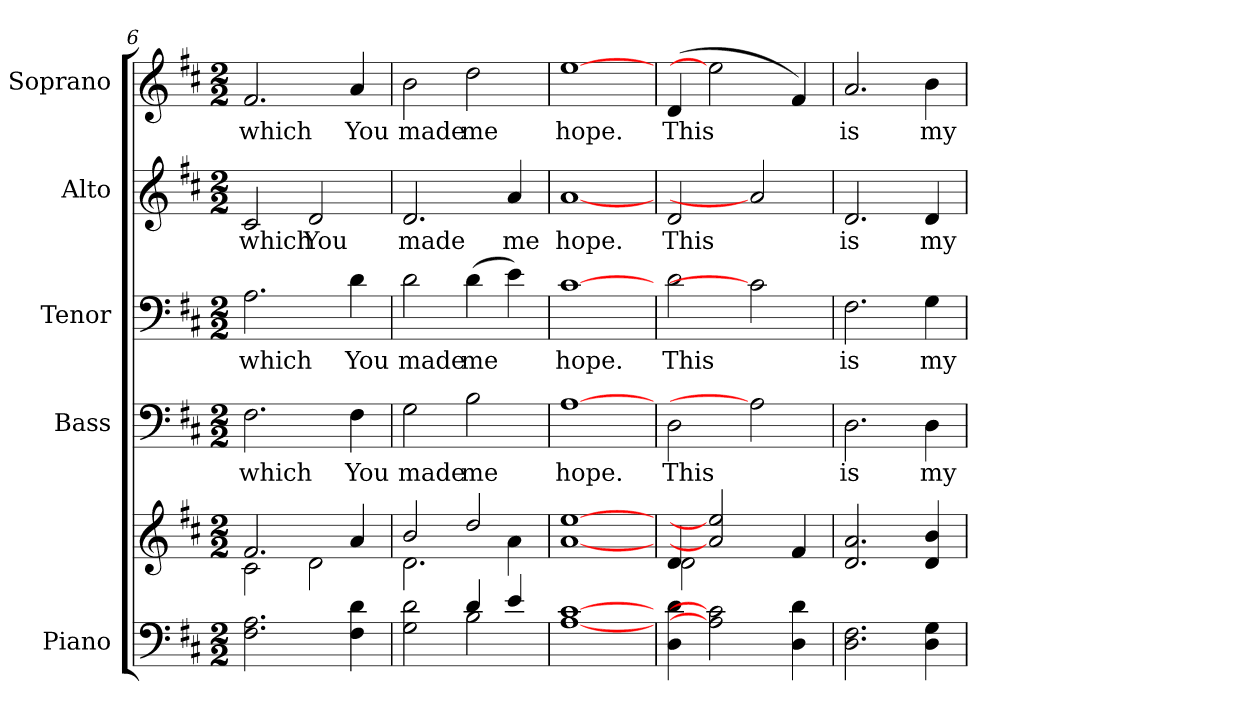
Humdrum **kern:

**kern	**kern	**kern	**text	**kern	**text	**kern	**text	**kern	**text
*part5	*part5	*part4	*part4	*part3	*part3	*part2	*part2	*part1	*part1
*staff6	*staff5	*staff4	*staff4	*staff3	*staff3	*staff2	*staff2	*staff1	*staff1
*I"Piano	*	*I"Bass	*	*I"Tenor	*	*I"Alto	*	*I"Soprano	*
*I'Pno.	*	*I'B.	*	*I'T.	*	*I'A.	*	*I'S.	*
*clefF4	*clefG2	*clefF4	*	*clefF4	*	*clefG2	*	*clefG2	*
*k[f#c#]	*k[f#c#]	*k[f#c#]	*	*k[f#c#]	*	*k[f#c#]	*	*k[f#c#]	*
*D:	*D:	*D:	*	*D:	*	*D:	*	*D:	*
*M2/2	*M2/2	*M2/2	*	*M2/2	*	*M2/2	*	*M2/2	*
=6	=6	=6	=6	=6	=6	=6	=6	=6	=6
*	*^	*	*	*	*	*	*	*	*
!	!	!	!	!LO:LY:b:color=#000000	!	!	!	!	!	!
!	!	!	!	!	!	!LO:LY:b:color=#000000	!	!	!	!
!	!	!	!	!	!	!	!	!LO:LY:b:color=#000000	!	!
!	!	!	!	!	!	!	!	!	!	!LO:LY:b:color=#000000
2.F#i\ 2.Ai	2.f#i/	2c#i\	2.F#i\	which	2.Ai\	which	2c#i/	which	2.f#i/	which
!	!	!	!	!	!	!	!	!LO:LY:b:color=#000000	!	!
.	.	2di\	.	.	.	.	2di/	You	.	.
!	!	!	!	!LO:LY:b:color=#000000	!	!	!	!	!	!
!	!	!	!	!	!	!LO:LY:b:color=#000000	!	!	!	!
!	!	!	!	!	!	!	!	!	!	!LO:LY:b:color=#000000
4F#i\ 4di	4ai/	.	4F#i\	You	4di\	You	.	.	4ai/	You
!!LO:PB:g=z
=7	=7	=7	=7	=7	=7	=7	=7	=7	=7	=7
*^	*	*	*	*	*	*	*	*	*	*
!	!	!	!	!	!LO:LY:b:color=#000000	!	!	!	!	!	!
!	!	!	!	!	!	!	!LO:LY:b:color=#000000	!	!	!	!
!	!	!	!	!	!	!	!	!	!LO:LY:b:color=#000000	!	!
!	!	!	!	!	!	!	!	!	!	!	!LO:LY:b:color=#000000
2Gi\ 2di	2ryy	2bi/	2.di\	2Gi\	made	2di\	made	2.di/	made	2bi\	made
!	!	!	!	!	!LO:LY:b:color=#000000	!	!	!	!	!	!
!	!	!	!	!	!	!	!LO:LY:b:color=#000000	!	!	!	!
!	!	!	!	!	!	!	!	!	!	!	!LO:LY:b:color=#000000
4di/	2Bi\	2ddi/	.	2Bi\	me	(4di\	me	.	.	2ddi\	me
!	!	!	!	!	!	!	!	!	!LO:LY:b:color=#000000	!	!
4ei/	.	.	4ai\	.	.	4ei\)	.	4ai/	me	.	.
*v	*v	*	*	*	*	*	*	*	*	*	*
*	*v	*v	*	*	*	*	*	*	*	*
=8	=8	=8	=8	=8	=8	=8	=8	=8	=8
*	*^	*	*	*	*	*	*	*	*
!	!	!	!	!LO:LY:b:color=#000000	!	!	!	!	!	!
*	*v	*v	*	*	*	*	*	*	*	*
*	*^	*	*	*	*	*	*	*	*
!	!	!	!	!	!	!LO:LY:b:color=#000000	!	!	!	!
*	*v	*v	*	*	*	*	*	*	*	*
*	*^	*	*	*	*	*	*	*	*
!	!	!	!	!	!	!	!	!LO:LY:b:color=#000000	!	!
*	*v	*v	*	*	*	*	*	*	*	*
*	*^	*	*	*	*	*	*	*	*
!	!	!	!	!	!	!	!	!	!	!LO:LY:b:color=#000000
*	*v	*v	*	*	*	*	*	*	*	*
[1Ai [1c#i	[1ai [1eei	[1Ai	hope.	[1c#i	hope.	[1ai	hope.	[1eei	hope.
=9	=9	=9	=9	=9	=9	=9	=9	=9	=9
*	*^	*	*	*	*	*	*	*	*
!	!	!	!	!LO:LY:b:color=#000000	!	!	!	!	!	!
!	!	!	!	!	!	!LO:LY:b:color=#000000	!	!	!	!
!	!	!	!	!	!	!	!	!LO:LY:b:color=#000000	!	!
!	!	!	!	!	!	!	!	!	!	!LO:LY:b:color=#000000
4Di\ 4di	4di/	2di\	2Di\	This	2di\	This	2di/	This	(4di/	This
2Ai] 2c#i]	2ai] 2eei]	.	.	.	.	.	.	.	2eei]	.
.	.	2ryy	2Ai]	.	2c#i]	.	2ai]	.	.	.
4Di\ 4di	4f#i/	.	.	.	.	.	.	.	4f#i/)	.
*	*v	*v	*	*	*	*	*	*	*	*
=10	=10	=10	=10	=10	=10	=10	=10	=10	=10
!	!	!	!LO:LY:b:color=#000000	!	!	!	!	!	!
!	!	!	!	!	!LO:LY:b:color=#000000	!	!	!	!
!	!	!	!	!	!	!	!LO:LY:b:color=#000000	!	!
!	!	!	!	!	!	!	!	!	!LO:LY:b:color=#000000
2.Di\ 2.F#i	2.di/ 2.ai	2.Di\	is	2.F#i\	is	2.di/	is	2.ai/	is
!	!	!	!LO:LY:b:color=#000000	!	!	!	!	!	!
!	!	!	!	!	!LO:LY:b:color=#000000	!	!	!	!
!	!	!	!	!	!	!	!LO:LY:b:color=#000000	!	!
!	!	!	!	!	!	!	!	!	!LO:LY:b:color=#000000
4Di\ 4Gi	4di/ 4bi	4Di\	my	4Gi\	my	4di/	my	4bi\	my
=	=	=	=	=	=	=	=	=	=
*-	*-	*-	*-	*-	*-	*-	*-	*-	*-
